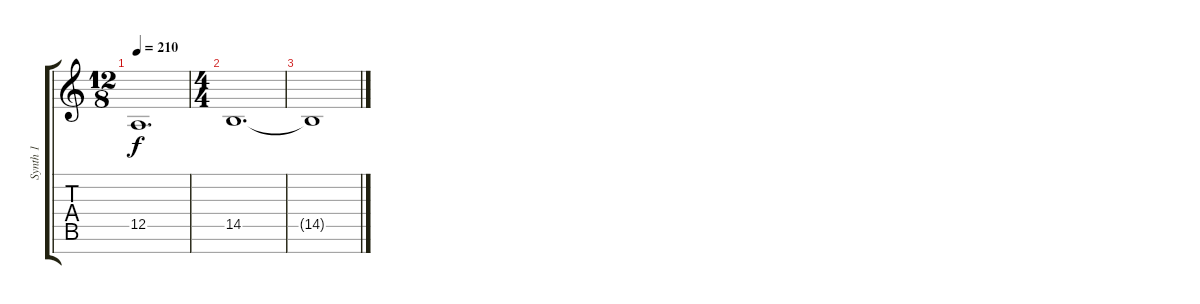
\track ("Synth 1" "Synth 1") {instrument synthstrings1}
\staff {score tabs}
\tuning (E4 B3 G3 D3 A2 E2 B1) {hide}
\ts (12 8)
\tempo 210
\clef g2
\ks c
12.5.1{d dy f} |
\ts (4 4)
14.5.1{d} |
14.5{t}.1{volume 4}
